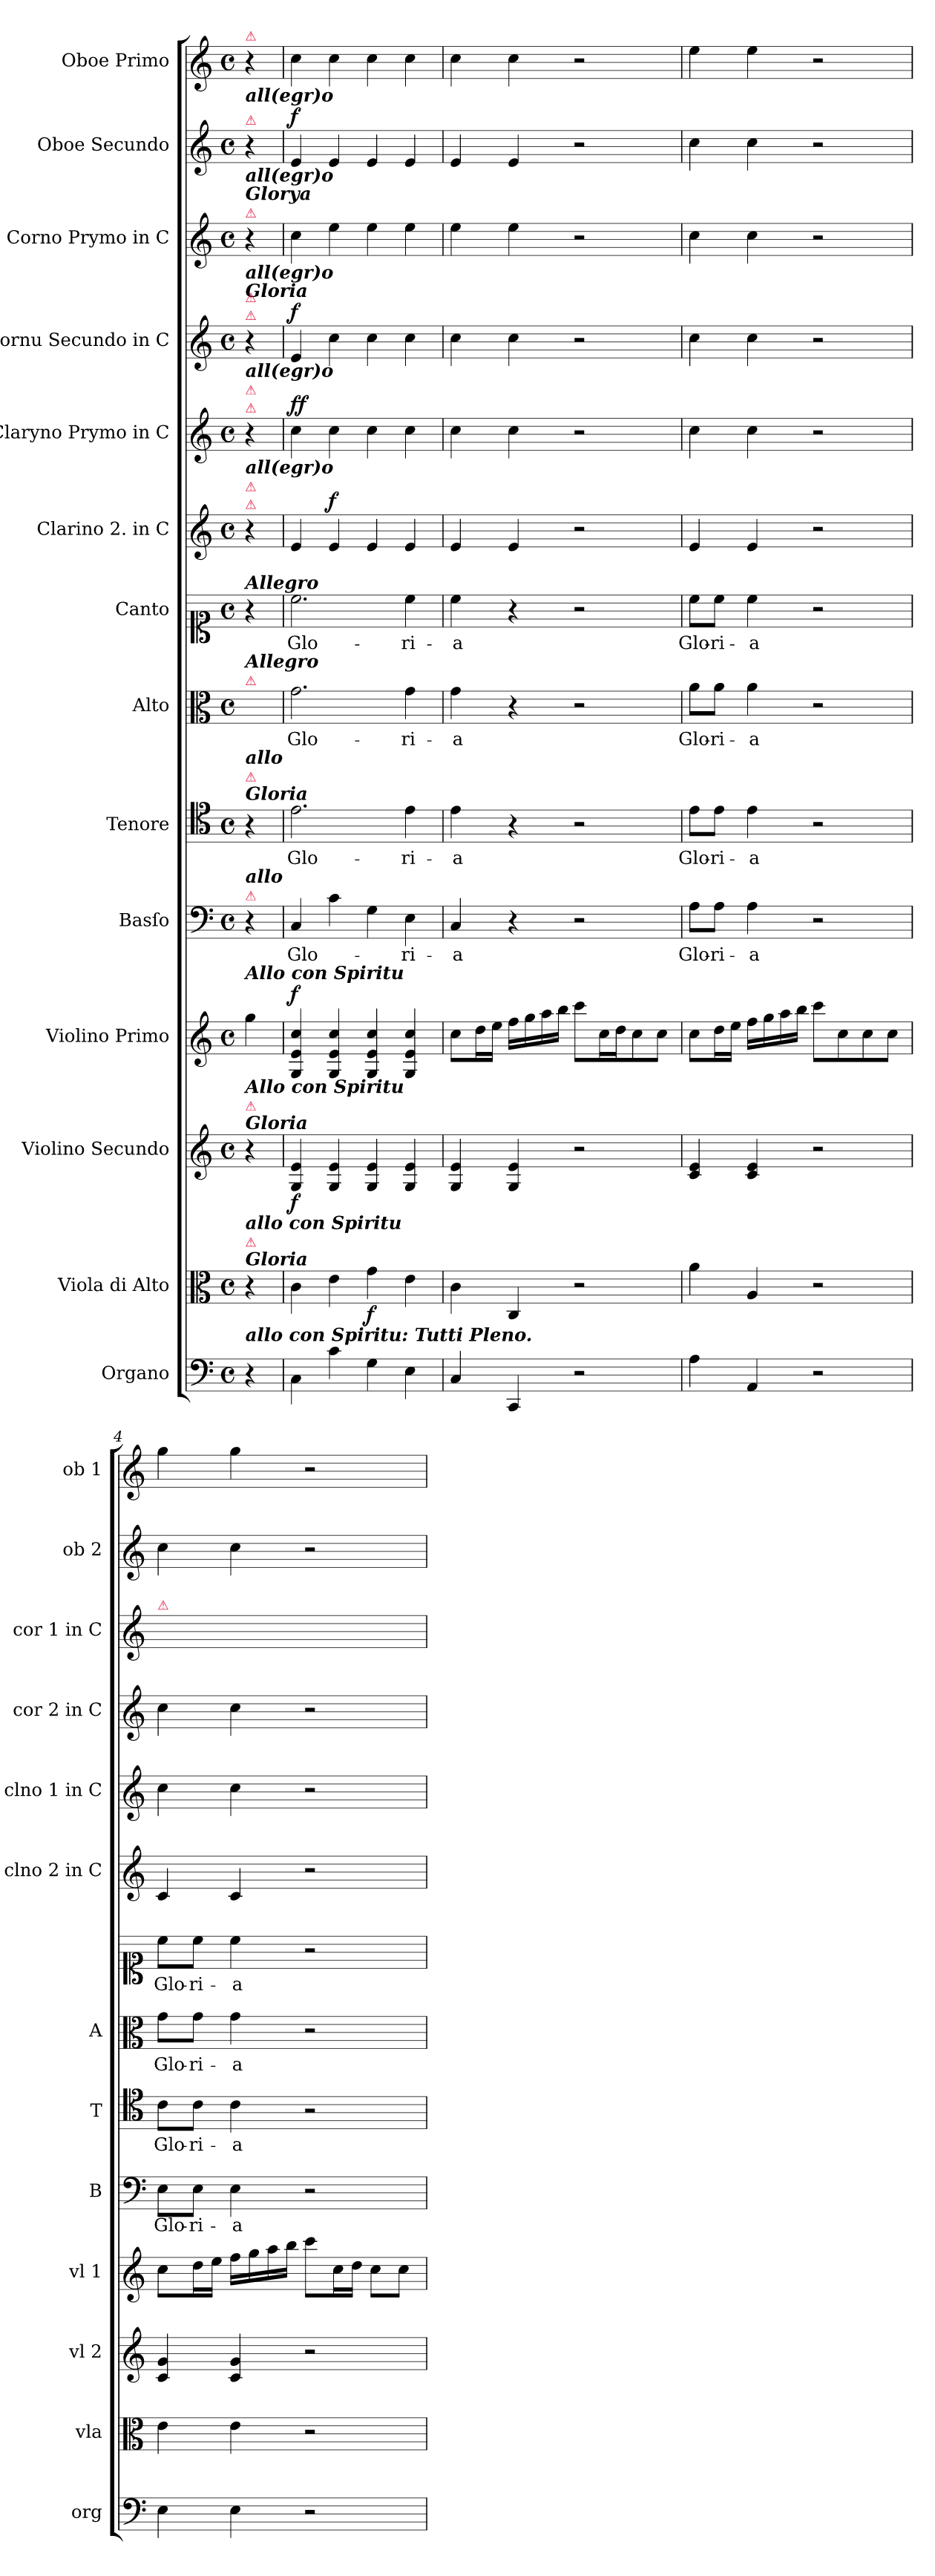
**kern	**kern	**dynam	**kern	**dynam	**kern	**dynam	**kern	**text	**kern	**text	**kern	**text	**kern	**text	**kern	**dynam	**kern	**dynam	**kern	**dynam	**kern	**kern	**dynam	**kern
*part14	*part13	*part13	*part12	*part12	*part11	*part11	*part10	*part10	*part9	*part9	*part8	*part8	*part7	*part7	*part6	*part6	*part5	*part5	*part4	*part4	*part3	*part2	*part2	*part1
*staff14	*staff13	*staff13	*staff12	*staff12	*staff11	*staff11	*staff10	*staff10	*staff9	*staff9	*staff8	*staff8	*staff7	*staff7	*staff6	*staff6	*staff5	*staff5	*staff4	*staff4	*staff3	*staff2	*staff2	*staff1
*I"Organo	*I"Viola di Alto	*	*I"Violino Secundo	*	*I"Violino Primo	*	*I"Basſo	*	*I"Tenore	*	*I"Alto	*	*I"Canto	*	*I"Clarino 2. in C	*	*I"Claryno Prymo in C	*	*I"Cornu Secundo in C	*	*I"Corno Prymo in C	*I"Oboe Secundo	*	*I"Oboe Primo
*I'org	*I'vla	*	*I'vl 2	*	*I'vl 1	*	*I'B	*	*I'T	*	*I'A	*	*	*	*I'clno 2 in C	*	*I'clno 1 in C	*	*I'cor 2 in C	*	*I'cor 1 in C	*I'ob 2	*	*I'ob 1
*clefF4	*clefC3	*	*clefG2	*	*clefG2	*	*clefF4	*	*clefC4	*	*clefC3	*	*clefC1	*	*clefG2	*	*clefG2	*	*clefG2	*	*clefG2	*clefG2	*	*clefG2
*k[]	*k[]	*	*k[]	*	*k[]	*	*k[]	*	*k[]	*	*k[]	*	*k[]	*	*k[]	*	*k[]	*	*k[]	*	*k[]	*k[]	*	*k[]
*C:	*C:	*	*C:	*	*C:	*	*C:	*	*C:	*	*C:	*	*C:	*	*C:	*	*C:	*	*C:	*	*C:	*C:	*	*C:
*M4/4	*M4/4	*	*M4/4	*	*M4/4	*	*M4/4	*	*M4/4	*	*M4/4	*	*M4/4	*	*M4/4	*	*M4/4	*	*M4/4	*	*M4/4	*M4/4	*	*M4/4
*met(c)	*met(c)	*	*met(c)	*	*met(c)	*	*met(c)	*	*met(c)	*	*met(c)	*	*met(c)	*	*met(c)	*	*met(c)	*	*met(c)	*	*met(c)	*met(c)	*	*met(c)
=	=	=	=	=	=	=	=	=	=	=	=	=	=	=	=	=	=	=	=	=	=	=	=	=
!	!	!	!	!	!	!	!	!	!	!	!	!	!	!	!	!	!	!	!	!	!	!	!	!LO:TX:a:color=crimson:t=⚠
!	!	!	!	!	!	!	!	!	!	!	!	!	!	!	!	!	!	!	!	!	!	!LO:TX:a:color=crimson:t=⚠	!	!
!	!	!	!	!	!	!	!	!	!	!	!	!	!	!	!	!	!	!	!	!	!	!LO:TX:a:Bi:t=all(egr)o	!	!
!	!	!	!	!	!	!	!	!	!	!	!	!	!	!	!	!	!	!	!	!	!LO:TX:a:color=crimson:t=⚠	!	!	!
!	!	!	!	!	!	!	!	!	!	!	!	!	!	!	!	!	!	!	!	!	!LO:TX:a:Bi:t=Glorya	!	!	!
!	!	!	!	!	!	!	!	!	!	!	!	!	!	!	!	!	!	!	!	!	!LO:TX:a:Bi:t=all(egr)o	!	!	!
!	!	!	!	!	!	!	!	!	!	!	!	!	!	!	!	!	!	!	!LO:TX:a:Bi:t=Gloria	!	!	!	!	!
!	!	!	!	!	!	!	!	!	!	!	!	!	!	!	!	!	!	!	!LO:TX:a:color=crimson:t=⚠	!	!	!	!	!
!	!	!	!	!	!	!	!	!	!	!	!	!	!	!	!	!	!	!	!LO:TX:a:color=crimson:t=⚠	!	!	!	!	!
!	!	!	!	!	!	!	!	!	!	!	!	!	!	!	!	!	!	!	!LO:TX:a:Bi:t=all(egr)o	!	!	!	!	!
!	!	!	!	!	!	!	!	!	!	!	!	!	!	!	!	!	!LO:TX:a:color=crimson:t=⚠	!	!	!	!	!	!	!
!	!	!	!	!	!	!	!	!	!	!	!	!	!	!	!	!	!LO:TX:a:color=crimson:t=⚠	!	!	!	!	!	!	!
!	!	!	!	!	!	!	!	!	!	!	!	!	!	!	!	!	!LO:TX:a:Bi:t=all(egr)o	!	!	!	!	!	!	!
!	!	!	!	!	!	!	!	!	!	!	!	!	!	!	!LO:TX:a:color=crimson:t=⚠	!	!	!	!	!	!	!	!	!
!	!	!	!	!	!	!	!	!	!	!	!	!	!	!	!LO:TX:a:color=crimson:t=⚠	!	!	!	!	!	!	!	!	!
!	!	!	!	!	!	!	!	!	!	!	!	!	!	!	!LO:TX:a:Bi:t=all(egr)o	!	!	!	!	!	!	!	!	!
!	!	!	!	!	!	!	!	!	!	!	!	!	!LO:TX:a:Bi:t=Allegro	!	!	!	!	!	!	!	!	!	!	!
!	!	!	!	!	!	!	!	!	!	!	!LO:TX:a:color=crimson:t=⚠	!	!	!	!	!	!	!	!	!	!	!	!	!
!	!	!	!	!	!	!	!	!	!	!	!LO:TX:a:Bi:t=Allegro	!	!	!	!	!	!	!	!	!	!	!	!	!
!	!	!	!	!	!	!	!	!	!LO:TX:a:Bi:t=Gloria	!	!	!	!	!	!	!	!	!	!	!	!	!	!	!
!	!	!	!	!	!	!	!	!	!LO:TX:a:color=crimson:t=⚠	!	!	!	!	!	!	!	!	!	!	!	!	!	!	!
!	!	!	!	!	!	!	!	!	!LO:TX:a:Bi:t=allo	!	!	!	!	!	!	!	!	!	!	!	!	!	!	!
!	!	!	!	!	!	!	!LO:TX:a:color=crimson:t=⚠	!	!	!	!	!	!	!	!	!	!	!	!	!	!	!	!	!
!	!	!	!	!	!	!	!LO:TX:a:Bi:t=allo	!	!	!	!	!	!	!	!	!	!	!	!	!	!	!	!	!
!	!	!	!	!	!LO:TX:a:Bi:t=Allo con Spiritu	!	!	!	!	!	!	!	!	!	!	!	!	!	!	!	!	!	!	!
!	!	!	!LO:TX:a:Bi:t=Gloria	!	!	!	!	!	!	!	!	!	!	!	!	!	!	!	!	!	!	!	!	!
!	!	!	!LO:TX:a:color=crimson:t=⚠	!	!	!	!	!	!	!	!	!	!	!	!	!	!	!	!	!	!	!	!	!
!	!	!	!LO:TX:a:Bi:t=Allo con Spiritu	!	!	!	!	!	!	!	!	!	!	!	!	!	!	!	!	!	!	!	!	!
!	!LO:TX:a:Bi:t=Gloria	!	!	!	!	!	!	!	!	!	!	!	!	!	!	!	!	!	!	!	!	!	!	!
!	!LO:TX:a:color=crimson:t=⚠	!	!	!	!	!	!	!	!	!	!	!	!	!	!	!	!	!	!	!	!	!	!	!
!	!LO:TX:a:Bi:t=allo con Spiritu	!	!	!	!	!	!	!	!	!	!	!	!	!	!	!	!	!	!	!	!	!	!	!
!LO:TX:a:Bi:t=allo con Spiritu&colon; Tutti Pleno.	!	!	!	!	!	!	!	!	!	!	!	!	!	!	!	!	!	!	!	!	!	!	!	!
4r	4r	.	4r	.	4gg\	.	4r	.	4r	.	4ryy	.	4r	.	4r	.	4r	.	4r	.	4r	4r	.	4r
=1	=1	=1	=1	=1	=1	=1	=1	=1	=1	=1	=1	=1	=1	=1	=1	=1	=1	=1	=1	=1	=1	=1	=1	=1
!	!	!	!	!	!	!LO:DY:a	!	!	!	!	!	!	!	!	!	!	!	!LO:DY:a	!	!LO:DY:a	!	!	!LO:DY:a	!
4C\	4c\	.	4G/ 4e/	f	4G/ 4e/ 4cc/	f	4C/	Glo-	2.e\	Glo-	2.g\	Glo-	2.cc\	Glo-	4e/	.	4cc\	ff	4e/	f	4cc\	4e/	f	4cc\
!	!	!	!	!	!	!	!	!	!	!	!	!	!	!	!	!LO:DY:a	!	!	!	!	!	!	!	!
4c\	4e\	.	4G/ 4e/	.	4G/ 4e/ 4cc/	.	4c\	.	.	.	.	.	.	.	4e/	f	4cc\	.	4cc\	.	4ee\	4e/	.	4cc\
4G\	4g\	f	4G/ 4e/	.	4G/ 4e/ 4cc/	.	4G\	.	.	.	.	.	.	.	4e/	.	4cc\	.	4cc\	.	4ee\	4e/	.	4cc\
4E\	4e\	.	4G/ 4e/	.	4G/ 4e/ 4cc/	.	4E\	-ri-	4e\	-ri-	4g\	-ri-	4cc\	-ri-	4e/	.	4cc\	.	4cc\	.	4ee\	4e/	.	4cc\
=2	=2	=2	=2	=2	=2	=2	=2	=2	=2	=2	=2	=2	=2	=2	=2	=2	=2	=2	=2	=2	=2	=2	=2	=2
4C/	4c\	.	4G/ 4e/	.	8cc\L	.	4C/	-a	4e\	-a	4g\	-a	4cc\	-a	4e/	.	4cc\	.	4cc\	.	4ee\	4e/	.	4cc\
.	.	.	.	.	16dd\L	.	.	.	.	.	.	.	.	.	.	.	.	.	.	.	.	.	.	.
.	.	.	.	.	16ee\JJ	.	.	.	.	.	.	.	.	.	.	.	.	.	.	.	.	.	.	.
4CC/	4C/	.	4G/ 4e/	.	16ff\LL	.	4r	.	4r	.	4r	.	4r	.	4e/	.	4cc\	.	4cc\	.	4ee\	4e/	.	4cc\
.	.	.	.	.	16gg\	.	.	.	.	.	.	.	.	.	.	.	.	.	.	.	.	.	.	.
.	.	.	.	.	16aa\	.	.	.	.	.	.	.	.	.	.	.	.	.	.	.	.	.	.	.
.	.	.	.	.	16bb\JJ	.	.	.	.	.	.	.	.	.	.	.	.	.	.	.	.	.	.	.
2r	2r	.	2r	.	8ccc\L	.	2r	.	2r	.	2r	.	2r	.	2r	.	2r	.	2r	.	2r	2r	.	2r
.	.	.	.	.	16cc\L	.	.	.	.	.	.	.	.	.	.	.	.	.	.	.	.	.	.	.
.	.	.	.	.	16dd\J	.	.	.	.	.	.	.	.	.	.	.	.	.	.	.	.	.	.	.
.	.	.	.	.	8cc\	.	.	.	.	.	.	.	.	.	.	.	.	.	.	.	.	.	.	.
.	.	.	.	.	8cc\J	.	.	.	.	.	.	.	.	.	.	.	.	.	.	.	.	.	.	.
=3	=3	=3	=3	=3	=3	=3	=3	=3	=3	=3	=3	=3	=3	=3	=3	=3	=3	=3	=3	=3	=3	=3	=3	=3
4A\	4a\	.	4c/ 4e/	.	8cc\L	.	8A\L	Glo-	8e\L	Glo-	8a\L	Glo-	8cc\L	Glo-	4e/	.	4cc\	.	4cc\	.	4cc\	4cc\	.	4ee\
.	.	.	.	.	16dd\L	.	8A\J	-ri-	8e\J	-ri-	8a\J	-ri-	8cc\J	-ri-	.	.	.	.	.	.	.	.	.	.
.	.	.	.	.	16ee\JJ	.	.	.	.	.	.	.	.	.	.	.	.	.	.	.	.	.	.	.
4AA/	4A/	.	4c/ 4e/	.	16ff\LL	.	4A\	-a	4e\	-a	4a\	-a	4cc\	-a	4e/	.	4cc\	.	4cc\	.	4cc\	4cc\	.	4ee\
.	.	.	.	.	16gg\	.	.	.	.	.	.	.	.	.	.	.	.	.	.	.	.	.	.	.
.	.	.	.	.	16aa\	.	.	.	.	.	.	.	.	.	.	.	.	.	.	.	.	.	.	.
.	.	.	.	.	16bb\JJ	.	.	.	.	.	.	.	.	.	.	.	.	.	.	.	.	.	.	.
2r	2r	.	2r	.	8ccc\L	.	2r	.	2r	.	2r	.	2r	.	2r	.	2r	.	2r	.	2r	2r	.	2r
.	.	.	.	.	8cc\	.	.	.	.	.	.	.	.	.	.	.	.	.	.	.	.	.	.	.
.	.	.	.	.	8cc\	.	.	.	.	.	.	.	.	.	.	.	.	.	.	.	.	.	.	.
.	.	.	.	.	8cc\J	.	.	.	.	.	.	.	.	.	.	.	.	.	.	.	.	.	.	.
=4	=4	=4	=4	=4	=4	=4	=4	=4	=4	=4	=4	=4	=4	=4	=4	=4	=4	=4	=4	=4	=4	=4	=4	=4
!	!	!	!	!	!	!	!	!	!	!	!	!	!	!	!	!	!	!	!	!	!LO:TX:a:color=crimson:t=⚠	!	!	!
4E\	4e\	.	4c/ 4g/	.	8cc\L	.	8E\L	Glo-	8c\L	Glo-	8g\L	Glo-	8cc\L	Glo-	4c/	.	4cc\	.	4cc\	.	1ryy	4cc\	.	4gg\
.	.	.	.	.	16dd\L	.	8E\J	-ri-	8c\J	-ri-	8g\J	-ri-	8cc\J	-ri-	.	.	.	.	.	.	.	.	.	.
.	.	.	.	.	16ee\JJ	.	.	.	.	.	.	.	.	.	.	.	.	.	.	.	.	.	.	.
4E\	4e\	.	4c/ 4g/	.	16ff\LL	.	4E\	-a	4c\	-a	4g\	-a	4cc\	-a	4c/	.	4cc\	.	4cc\	.	.	4cc\	.	4gg\
.	.	.	.	.	16gg\	.	.	.	.	.	.	.	.	.	.	.	.	.	.	.	.	.	.	.
.	.	.	.	.	16aa\	.	.	.	.	.	.	.	.	.	.	.	.	.	.	.	.	.	.	.
.	.	.	.	.	16bb\JJ	.	.	.	.	.	.	.	.	.	.	.	.	.	.	.	.	.	.	.
2r	2r	.	2r	.	8ccc\L	.	2r	.	2r	.	2r	.	2r	.	2r	.	2r	.	2r	.	.	2r	.	2r
.	.	.	.	.	16cc\L	.	.	.	.	.	.	.	.	.	.	.	.	.	.	.	.	.	.	.
.	.	.	.	.	16dd\JJ	.	.	.	.	.	.	.	.	.	.	.	.	.	.	.	.	.	.	.
.	.	.	.	.	8cc\L	.	.	.	.	.	.	.	.	.	.	.	.	.	.	.	.	.	.	.
.	.	.	.	.	8cc\J	.	.	.	.	.	.	.	.	.	.	.	.	.	.	.	.	.	.	.
=	=	=	=	=	=	=	=	=	=	=	=	=	=	=	=	=	=	=	=	=	=	=	=	=
*-	*-	*-	*-	*-	*-	*-	*-	*-	*-	*-	*-	*-	*-	*-	*-	*-	*-	*-	*-	*-	*-	*-	*-	*-
